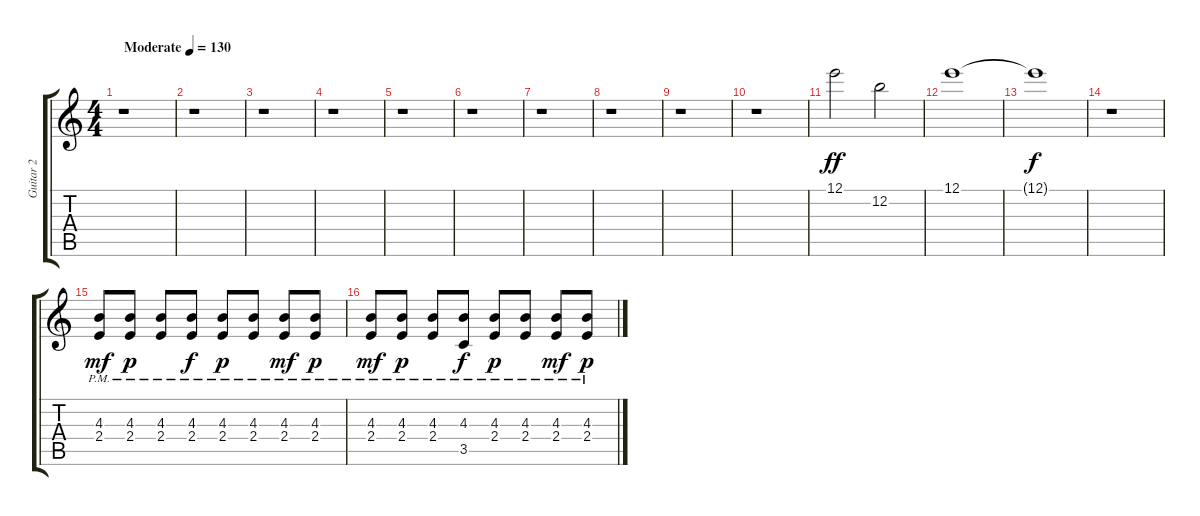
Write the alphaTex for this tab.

\track ("Guitar 2" "Guitar 2") {instrument overdrivenguitar}
\staff {score tabs}
\tuning (E4 B3 G3 D3 A2 E2) {hide}
\ts (4 4)
\tempo (130 "Moderate")
\clef g2
\ks c
r.1{dy ff instrument overdrivenguitar} |
r.1 |
r.1 |
r.1 |
r.1 |
r.1 |
r.1 |
r.1 |
r.1 |
r.1 |
12.1.2 12.2.2 |
12.1.1 |
12.1{t}.1{dy f} |
r.1 |
(4.3{pm} 2.4{pm}).8{dy mf} (4.3{pm} 2.4{pm}).8{dy p} (4.3{pm} 2.4{pm}).8 (4.3{pm} 2.4{pm}).8{dy f} (4.3{pm} 2.4{pm}).8{dy p} (4.3{pm} 2.4{pm}).8 (4.3{pm} 2.4{pm}).8{dy mf} (4.3{pm} 2.4{pm}).8{dy p} |
(4.3{pm} 2.4{pm}).8{dy mf} (4.3{pm} 2.4{pm}).8{dy p} (4.3{pm} 2.4{pm}).8 (4.3{pm} 3.5{pm}).8{dy f} (4.3{pm} 2.4{pm}).8{dy p} (4.3{pm} 2.4{pm}).8 (4.3{pm} 2.4{pm}).8{dy mf} (4.3{pm} 2.4{pm}).8{dy p}
